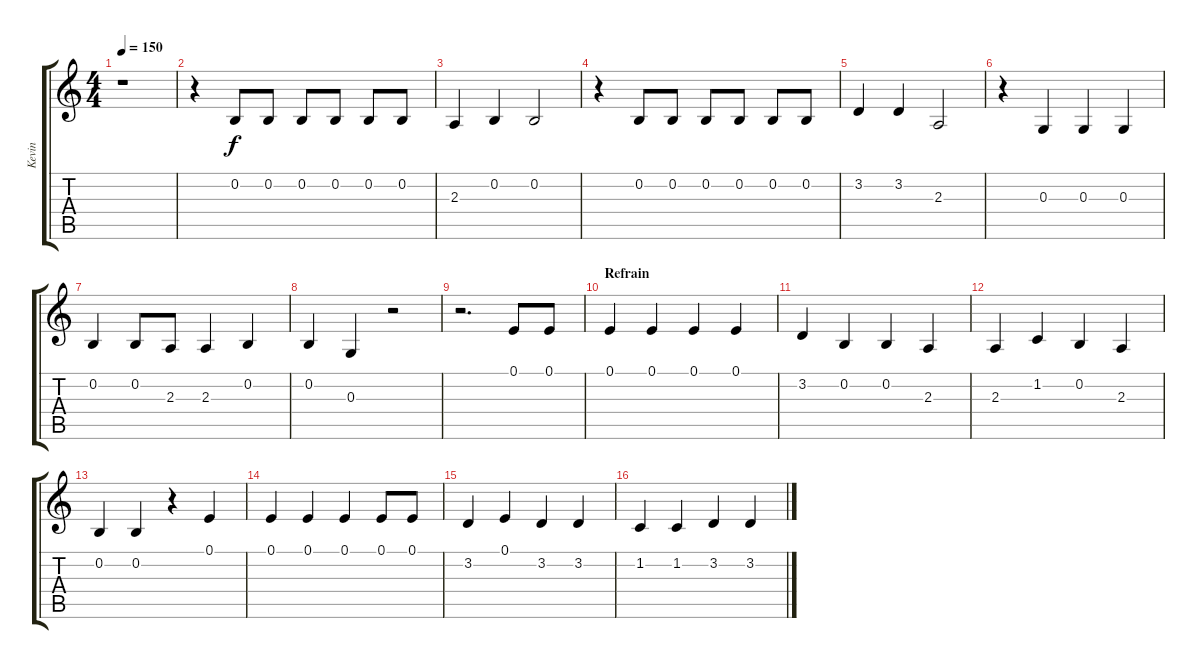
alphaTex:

\track ("Kevin" "Kevin") {instrument tenorsax}
\staff {score tabs}
\tuning (E4 B3 G3 D3 A2 E2) {hide}
\ts (4 4)
\tempo 150
\clef g2
\ks c
r.1{dy f} |
r.4 0.2.8 0.2.8 0.2.8 0.2.8 0.2.8 0.2.8 |
2.3.4 0.2.4 0.2.2 |
r.4 0.2.8 0.2.8 0.2.8 0.2.8 0.2.8 0.2.8 |
3.2.4 3.2.4 2.3.2 |
r.4 0.3.4 0.3.4 0.3.4 |
0.2.4 0.2.8 2.3.8 2.3.4 0.2.4 |
0.2.4 0.3.4 r.2 |
r.2{d} 0.1.8 0.1.8 |
\section ("" "Refrain")
0.1.4 0.1.4 0.1.4 0.1.4 |
3.2.4 0.2.4 0.2.4 2.3.4 |
2.3.4 1.2.4 0.2.4 2.3.4 |
0.2.4 0.2.4 r.4 0.1.4 |
0.1.4 0.1.4 0.1.4 0.1.8 0.1.8 |
3.2.4 0.1.4 3.2.4 3.2.4 |
1.2.4 1.2.4 3.2.4 3.2.4
